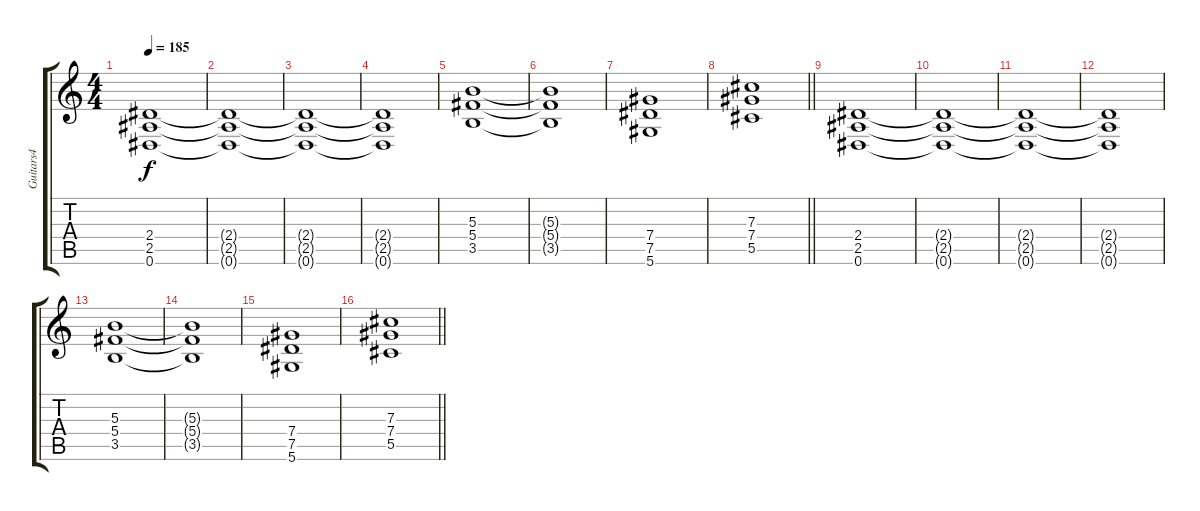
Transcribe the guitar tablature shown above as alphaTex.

\track ("Guitars4" "Guitars4") {instrument distortionguitar}
\staff {score tabs}
\tuning (Eb4 Bb3 Gb3 Db3 Ab2 Eb2) {hide}
\ts (4 4)
\section ("" "")
\tempo 185
\clef g2
\ks c
(2.4 2.5 0.6).1{dy f instrument distortionguitar} |
(2.4{t} 2.5{t} 0.6{t}).1 |
(2.4{t} 2.5{t} 0.6{t}).1 |
(2.4{t} 2.5{t} 0.6{t}).1 |
(5.3 5.4 3.5).1 |
(5.3{t} 5.4{t} 3.5{t}).1 |
(7.4 7.5 5.6).1 |
\barLineRight lightlight
(7.3 7.4 5.5).1 |
\section ("" "")
(2.4 2.5 0.6).1 |
(2.4{t} 2.5{t} 0.6{t}).1 |
(2.4{t} 2.5{t} 0.6{t}).1 |
(2.4{t} 2.5{t} 0.6{t}).1 |
(5.3 5.4 3.5).1 |
(5.3{t} 5.4{t} 3.5{t}).1 |
(7.4 7.5 5.6).1 |
\barLineRight lightlight
(7.3 7.4 5.5).1
